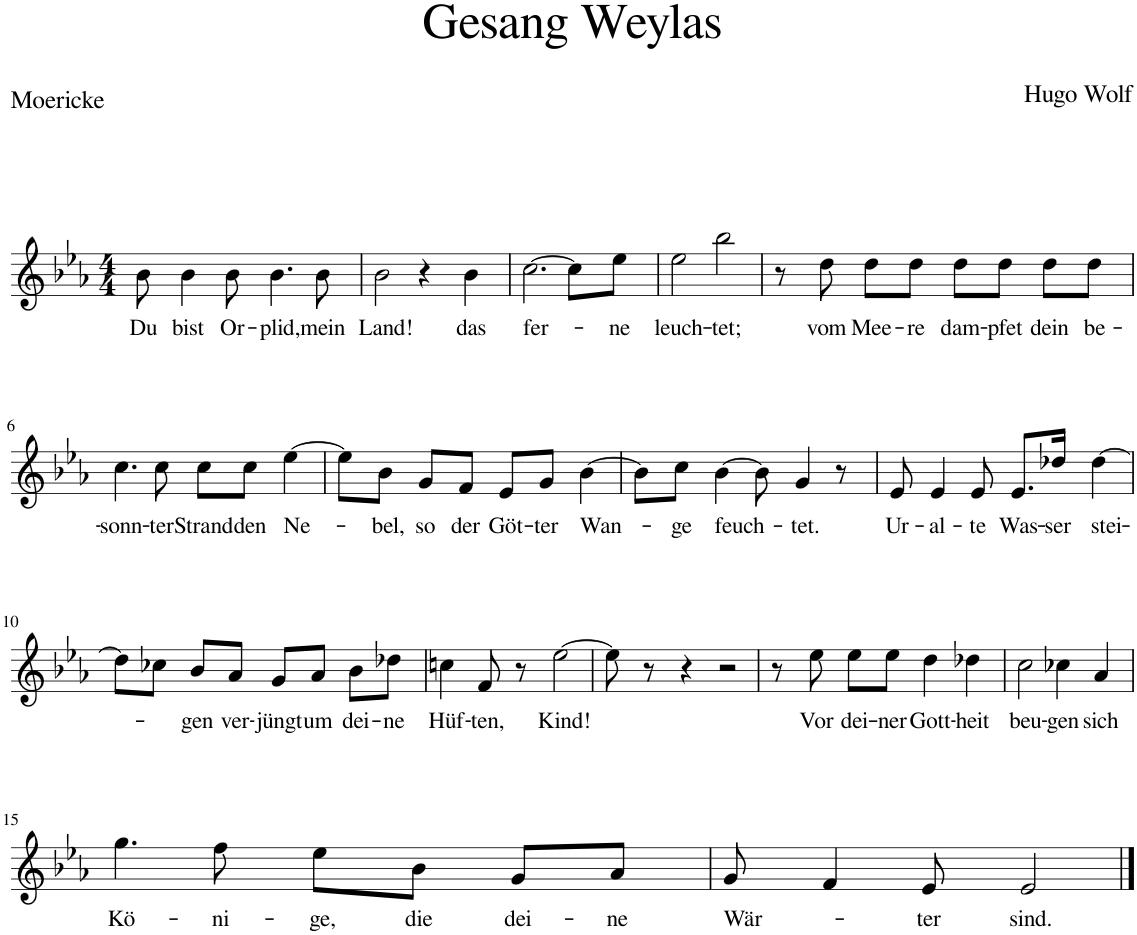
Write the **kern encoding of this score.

**kern	**text
*part1	*part1
*staff1	*staff1
*I"Piano	*
*I'Pno	*
*clefG2	*
*k[b-e-a-]	*
*M4/4	*
=1	=1
!	!LO:LY:b
8b-\	Du
!	!LO:LY:b
4b-\	bist
!	!LO:LY:b
8b-\	Or-
!	!LO:LY:b
4.b-\	-plid,
!	!LO:LY:b
8b-\	mein
=2	=2
!	!LO:LY:b
2b-\	Land!
4r	.
!	!LO:LY:b
4b-\	das
=3	=3
!	!LO:LY:b
[2.cc\	fer-
8cc\L]	.
!	!LO:LY:b
8ee-\J	-ne
=4	=4
!	!LO:LY:b
2ee-\	leuch-
!	!LO:LY:b
2bb-\	-tet;
=5	=5
8r	.
!	!LO:LY:b
8dd\	vom
!	!LO:LY:b
8dd\L	Mee-
!	!LO:LY:b
8dd\J	-re
!	!LO:LY:b
8dd\L	dam-
!	!LO:LY:b
8dd\J	-pfet
!	!LO:LY:b
8dd\L	dein
!	!LO:LY:b
8dd\J	be-
!!LO:LB:g=z
=6	=6
!	!LO:LY:b
4.cc\	-sonn-
!	!LO:LY:b
8cc\	-ter
!	!LO:LY:b
8cc\L	Strand
!	!LO:LY:b
8cc\J	den
!	!LO:LY:b
[4ee-\	Ne-
=7	=7
8ee-\L]	.
!	!LO:LY:b
8b-\J	-bel,
!	!LO:LY:b
8g/L	so
!	!LO:LY:b
8f/J	der
!	!LO:LY:b
8e-/L	Göt-
!	!LO:LY:b
8g/J	-ter
!	!LO:LY:b
[4b-\	Wan-
=8	=8
8b-\L]	.
!	!LO:LY:b
8cc\J	-ge
!	!LO:LY:b
[4b-\	feuch-
8b-\]	.
!	!LO:LY:b
4g/	-tet.
8r	.
=9	=9
!	!LO:LY:b
8e-/	Ur-
!	!LO:LY:b
4e-/	-al-
!	!LO:LY:b
8e-/	-te
!	!LO:LY:b
8.e-/L	Was-
!	!LO:LY:b
16dd-X/Jk	-ser
!	!LO:LY:b
[4dd-\	stei-
!!LO:LB:g=z
=10	=10
8dd-\L]	.
8cc-X\J	.
!	!LO:LY:b
8b-/L	-gen
!	!LO:LY:b
8a-/J	ver-
!	!LO:LY:b
8g/L	-jüngt
!	!LO:LY:b
8a-/J	um
!	!LO:LY:b
8b-\L	dei-
!	!LO:LY:b
8dd-X\J	-ne
=11	=11
!	!LO:LY:b
4ccn\	Hüf-
!	!LO:LY:b
8f/	-ten,
8r	.
!	!LO:LY:b
[2ee-\	Kind!
=12	=12
8ee-\]	.
8r	.
4r	.
2r	.
=13	=13
8r	.
!	!LO:LY:b
8ee-\	Vor
!	!LO:LY:b
8ee-\L	dei-
!	!LO:LY:b
8ee-\J	-ner
!	!LO:LY:b
4dd\	Gott-
!	!LO:LY:b
4dd-X\	-heit
=14	=14
!	!LO:LY:b
2cc\	beu-
!	!LO:LY:b
4cc-X\	-gen
!	!LO:LY:b
4a-/	sich
!!LO:LB:g=z
=15	=15
!	!LO:LY:b
4.gg\	Kö-
!	!LO:LY:b
8ff\	-ni-
!	!LO:LY:b
8ee-\L	-ge,
!	!LO:LY:b
8b-\J	die
!	!LO:LY:b
8g/L	dei-
!	!LO:LY:b
8a-/J	-ne
=16	=16
!	!LO:LY:b
8g/	Wär-
4f/	.
!	!LO:LY:b
8e-/	-ter
!	!LO:LY:b
2e-/	sind.
==	==
*-	*-
